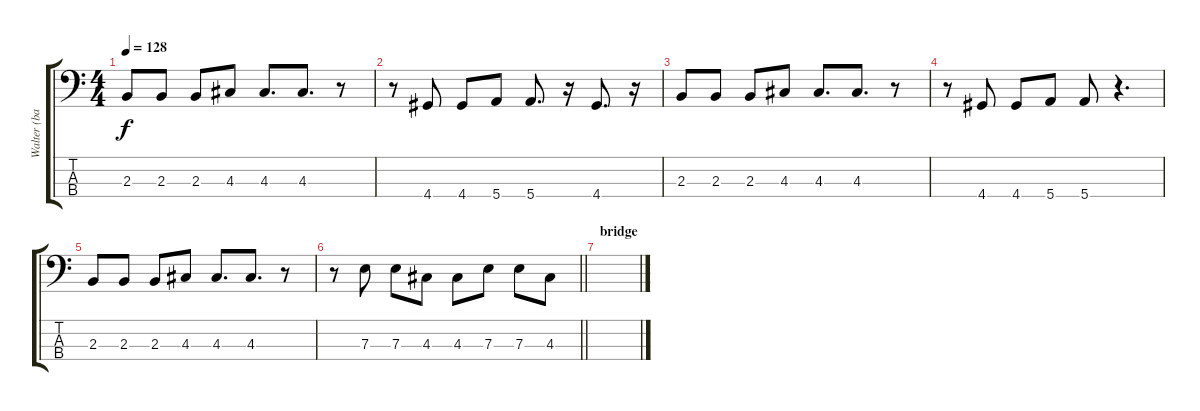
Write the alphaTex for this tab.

\track ("Walter (bass)" "Walter (ba") {instrument electricbasspick}
\staff {score tabs}
\tuning (G2 D2 A1 E1) {hide}
\ts (4 4)
\tempo 128
\clef f4
\ks c
2.3.8{dy f} 2.3.8 2.3.8 4.3.8 4.3.8{d} 4.3.8{d} r.8 |
r.8 4.4.8 4.4.8 5.4.8 5.4.8{d} r.16 4.4.8{d} r.16 |
2.3.8 2.3.8 2.3.8 4.3.8 4.3.8{d} 4.3.8{d} r.8 |
r.8 4.4.8 4.4.8 5.4.8 5.4.8 r.4{d} |
2.3.8 2.3.8 2.3.8 4.3.8 4.3.8{d} 4.3.8{d} r.8 |
\barLineRight lightlight
r.8 7.3.8 7.3.8 4.3.8 4.3.8 7.3.8 7.3.8 4.3.8 |
\section ("" "bridge")
